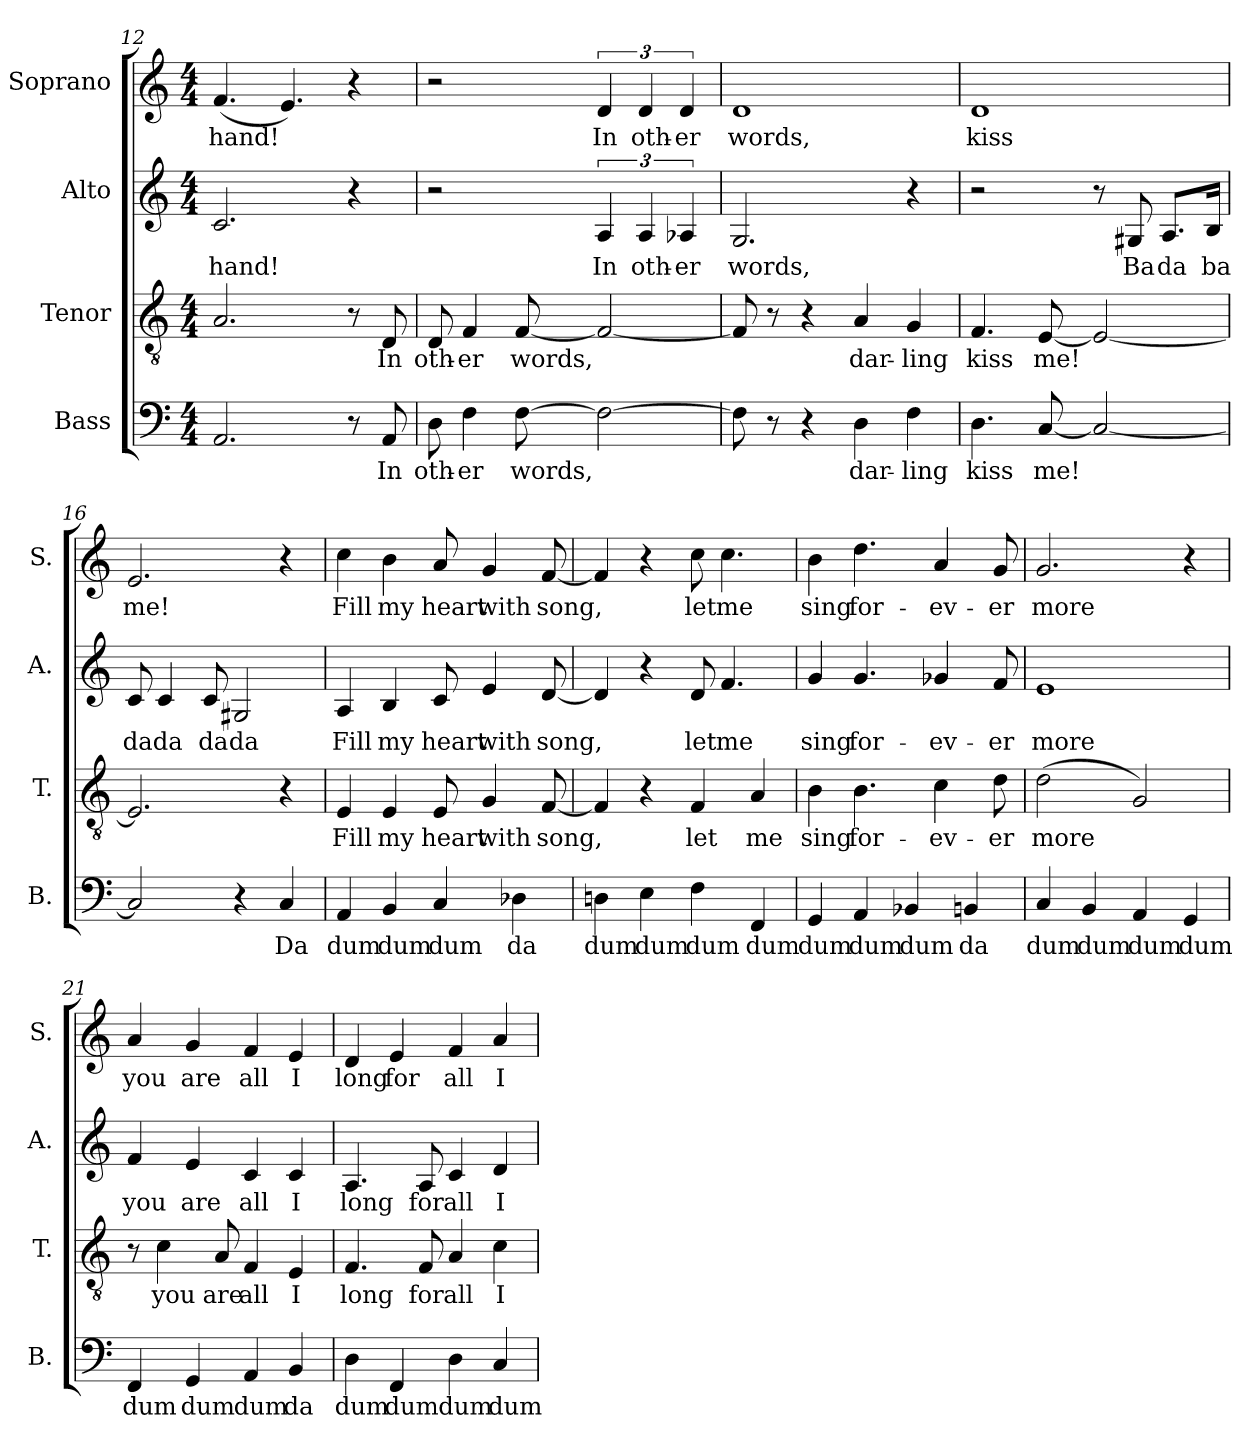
**kern	**text	**kern	**text	**kern	**text	**kern	**text
*part4	*part4	*part3	*part3	*part2	*part2	*part1	*part1
*staff4	*staff4	*staff3	*staff3	*staff2	*staff2	*staff1	*staff1
*I"Bass	*	*I"Tenor	*	*I"Alto	*	*I"Soprano	*
*I'B.	*	*I'T.	*	*I'A.	*	*I'S.	*
*clefF4	*	*clefGv2	*	*clefG2	*	*clefG2	*
*k[]	*	*k[]	*	*k[]	*	*k[]	*
*M4/4	*	*M4/4	*	*M4/4	*	*M4/4	*
=12	=12	=12	=12	=12	=12	=12	=12
!	!	!	!	!	!LO:LY:b	!	!LO:LY:b
2.AA/	.	2.A/	.	2.c/	hand!	(<4.f/	hand!
.	.	.	.	.	.	4.e/)	.
8r	.	8r	.	4r	.	4r	.
!	!LO:LY:b	!	!LO:LY:b	!	!	!	!
8AA/	In	8D/	In	.	.	.	.
=13	=13	=13	=13	=13	=13	=13	=13
!	!LO:LY:b	!	!LO:LY:b	!	!	!	!
8D\	oth-	8D/	oth-	2r	.	2r	.
!	!LO:LY:b	!	!LO:LY:b	!	!	!	!
4F\	-er	4F/	-er	.	.	.	.
!	!LO:LY:b	!	!LO:LY:b	!	!	!	!
[8F\	-words,	[8F/	words,	.	.	.	.
!	!	!	!	!	!LO:LY:b	!	!LO:LY:b
2F\_	.	2F/_	.	6A/	In	6d/	In
!	!	!	!	!	!LO:LY:b	!	!LO:LY:b
.	.	.	.	6A/	oth-	6d/	oth-
!	!	!	!	!	!LO:LY:b	!	!LO:LY:b
.	.	.	.	6A-X/	-er	6d/	-er
=14	=14	=14	=14	=14	=14	=14	=14
!	!	!	!	!	!LO:LY:b	!	!LO:LY:b
8F\]	.	8F/]	.	2.G/	words,	1d	words,
8r	.	8r	.	.	.	.	.
4r	.	4r	.	.	.	.	.
!	!LO:LY:b	!	!LO:LY:b	!	!	!	!
4D\	dar-	4A/	dar-	.	.	.	.
!	!LO:LY:b	!	!LO:LY:b	!	!	!	!
4F\	-ling	4G/	-ling	4r	.	.	.
=15	=15	=15	=15	=15	=15	=15	=15
!	!LO:LY:b	!	!LO:LY:b	!	!	!	!LO:LY:b
4.D\	kiss	4.F/	kiss	2r	.	1d	kiss
!	!LO:LY:b	!	!LO:LY:b	!	!	!	!
[8C/	me!	[8E/	me!	.	.	.	.
2C/_	.	2E/_	.	8r	.	.	.
!	!	!	!	!	!LO:LY:b	!	!
.	.	.	.	8G#X/	Ba	.	.
!	!	!	!	!	!LO:LY:b	!	!
.	.	.	.	8.A/L	da	.	.
!	!	!	!	!	!LO:LY:b	!	!
.	.	.	.	16B/Jk	ba	.	.
=16	=16	=16	=16	=16	=16	=16	=16
!	!	!	!	!	!LO:LY:b	!	!LO:LY:b
2C/]	.	2.E/]	.	8c/	da	2.e/	me!
!	!	!	!	!	!LO:LY:b	!	!
.	.	.	.	4c/	da	.	.
!	!	!	!	!	!LO:LY:b	!	!
.	.	.	.	8c/	da	.	.
!	!	!	!	!	!LO:LY:b	!	!
4r	.	.	.	2G#X/	da	.	.
!	!LO:LY:b	!	!	!	!	!	!
4C/	Da	4r	.	.	.	4r	.
!!LO:PB:g=z
=17	=17	=17	=17	=17	=17	=17	=17
!	!LO:LY:b	!	!LO:LY:b	!	!LO:LY:b	!	!LO:LY:b
4AA/	dum	4E/	Fill	4A/	Fill	4cc\	Fill
!	!LO:LY:b	!	!LO:LY:b	!	!LO:LY:b	!	!LO:LY:b
4BB/	dum	4E/	my	4B/	my	4b\	my
!	!LO:LY:b	!	!LO:LY:b	!	!LO:LY:b	!	!LO:LY:b
4C/	dum	8E/	heart	8c/	heart	8a/	heart
!	!	!	!LO:LY:b	!	!LO:LY:b	!	!LO:LY:b
.	.	4G/	with	4e/	with	4g/	with
!	!LO:LY:b	!	!	!	!	!	!
4D-X\	da	.	.	.	.	.	.
!	!	!	!LO:LY:b	!	!LO:LY:b	!	!LO:LY:b
.	.	[8F/	song,	[8d/	song,	[8f/	song,
=18	=18	=18	=18	=18	=18	=18	=18
!	!LO:LY:b	!	!	!	!	!	!
4Dn\	dum	4F/]	.	4d/]	.	4f/]	.
!	!LO:LY:b	!	!	!	!	!	!
4E\	dum	4r	.	4r	.	4r	.
!	!LO:LY:b	!	!LO:LY:b	!	!LO:LY:b	!	!LO:LY:b
4F\	dum	4F/	let	8d/	let	8cc\	let
!	!	!	!	!	!LO:LY:b	!	!LO:LY:b
.	.	.	.	4.f/	me	4.cc\	me
!	!LO:LY:b	!	!LO:LY:b	!	!	!	!
4FF/	dum	4A/	me	.	.	.	.
=19	=19	=19	=19	=19	=19	=19	=19
!	!LO:LY:b	!	!LO:LY:b	!	!LO:LY:b	!	!LO:LY:b
4GG/	dum	4B\	sing	4g/	sing	4b\	sing
!	!LO:LY:b	!	!LO:LY:b	!	!LO:LY:b	!	!LO:LY:b
4AA/	dum	4.B\	for-	4.g/	for-	4.dd\	for-
!	!LO:LY:b	!	!	!	!	!	!
4BB-X/	dum	.	.	.	.	.	.
!	!	!	!LO:LY:b	!	!LO:LY:b	!	!LO:LY:b
.	.	4c\	-ev-	4g-X/	-ev-	4a/	-ev-
!	!LO:LY:b	!	!	!	!	!	!
4BBn/	da	.	.	.	.	.	.
!	!	!	!LO:LY:b	!	!LO:LY:b	!	!LO:LY:b
.	.	8d\	-er	8f/	-er	8g/	-er
=20	=20	=20	=20	=20	=20	=20	=20
!	!LO:LY:b	!	!LO:LY:b	!	!LO:LY:b	!	!LO:LY:b
4C/	dum	(>2d\	more	1e	more	2.g/	more
!	!LO:LY:b	!	!	!	!	!	!
4BB/	dum	.	.	.	.	.	.
!	!LO:LY:b	!	!	!	!	!	!
4AA/	dum	2G/)	.	.	.	.	.
!	!LO:LY:b	!	!	!	!	!	!
4GG/	dum	.	.	.	.	4r	.
=21	=21	=21	=21	=21	=21	=21	=21
!	!LO:LY:b	!	!	!	!LO:LY:b	!	!LO:LY:b
4FF/	dum	8r	.	4f/	you	4a/	you
!	!	!	!LO:LY:b	!	!	!	!
.	.	4c\	you	.	.	.	.
!	!LO:LY:b	!	!	!	!LO:LY:b	!	!LO:LY:b
4GG/	dum	.	.	4e/	are	4g/	are
!	!	!	!LO:LY:b	!	!	!	!
.	.	8A/	are	.	.	.	.
!	!LO:LY:b	!	!LO:LY:b	!	!LO:LY:b	!	!LO:LY:b
4AA/	dum	4F/	all	4c/	all	4f/	all
!	!LO:LY:b	!	!LO:LY:b	!	!LO:LY:b	!	!LO:LY:b
4BB/	da	4E/	I	4c/	I	4e/	I
!!LO:LB:g=z
=22	=22	=22	=22	=22	=22	=22	=22
!	!LO:LY:b	!	!LO:LY:b	!	!LO:LY:b	!	!LO:LY:b
4D\	dum	4.F/	long	4.A/	long	4d/	long
!	!LO:LY:b	!	!	!	!	!	!LO:LY:b
4FF/	dum	.	.	.	.	4e/	for
!	!	!	!LO:LY:b	!	!LO:LY:b	!	!
.	.	8F/	for	8A/	for	.	.
!	!LO:LY:b	!	!LO:LY:b	!	!LO:LY:b	!	!LO:LY:b
4D\	dum	4A/	all	4c/	all	4f/	all
!	!LO:LY:b	!	!LO:LY:b	!	!LO:LY:b	!	!LO:LY:b
4C/	dum	4c\	I	4d/	I	4a/	I
=	=	=	=	=	=	=	=
*-	*-	*-	*-	*-	*-	*-	*-
